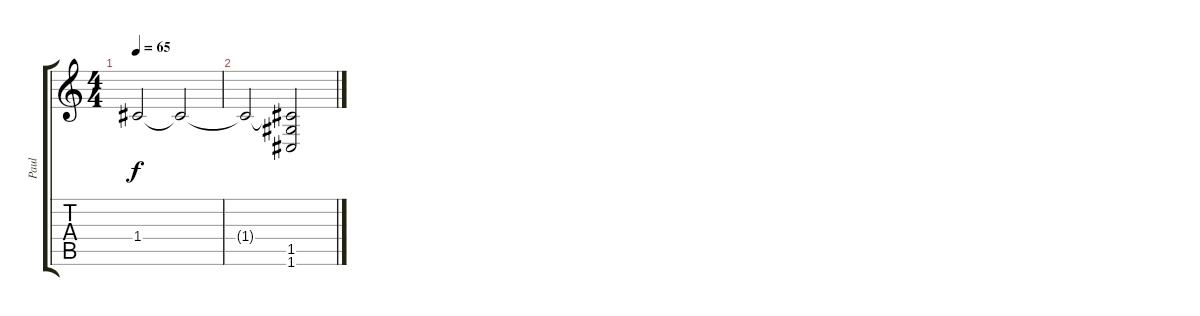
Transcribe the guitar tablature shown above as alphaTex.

\track ("Paul" "Paul") {instrument overdrivenguitar}
\staff {score tabs}
\tuning (D4 A3 F3 C3 G2 C2) {hide}
\ts (4 4)
\tempo 65
\clef g2
\ks c
1.4{t}.2{dy f volume 9} 1.4{t}.2 |
1.4{t}.2{volume 6} (1.4{t} 1.5{t} 1.6{t}).2
